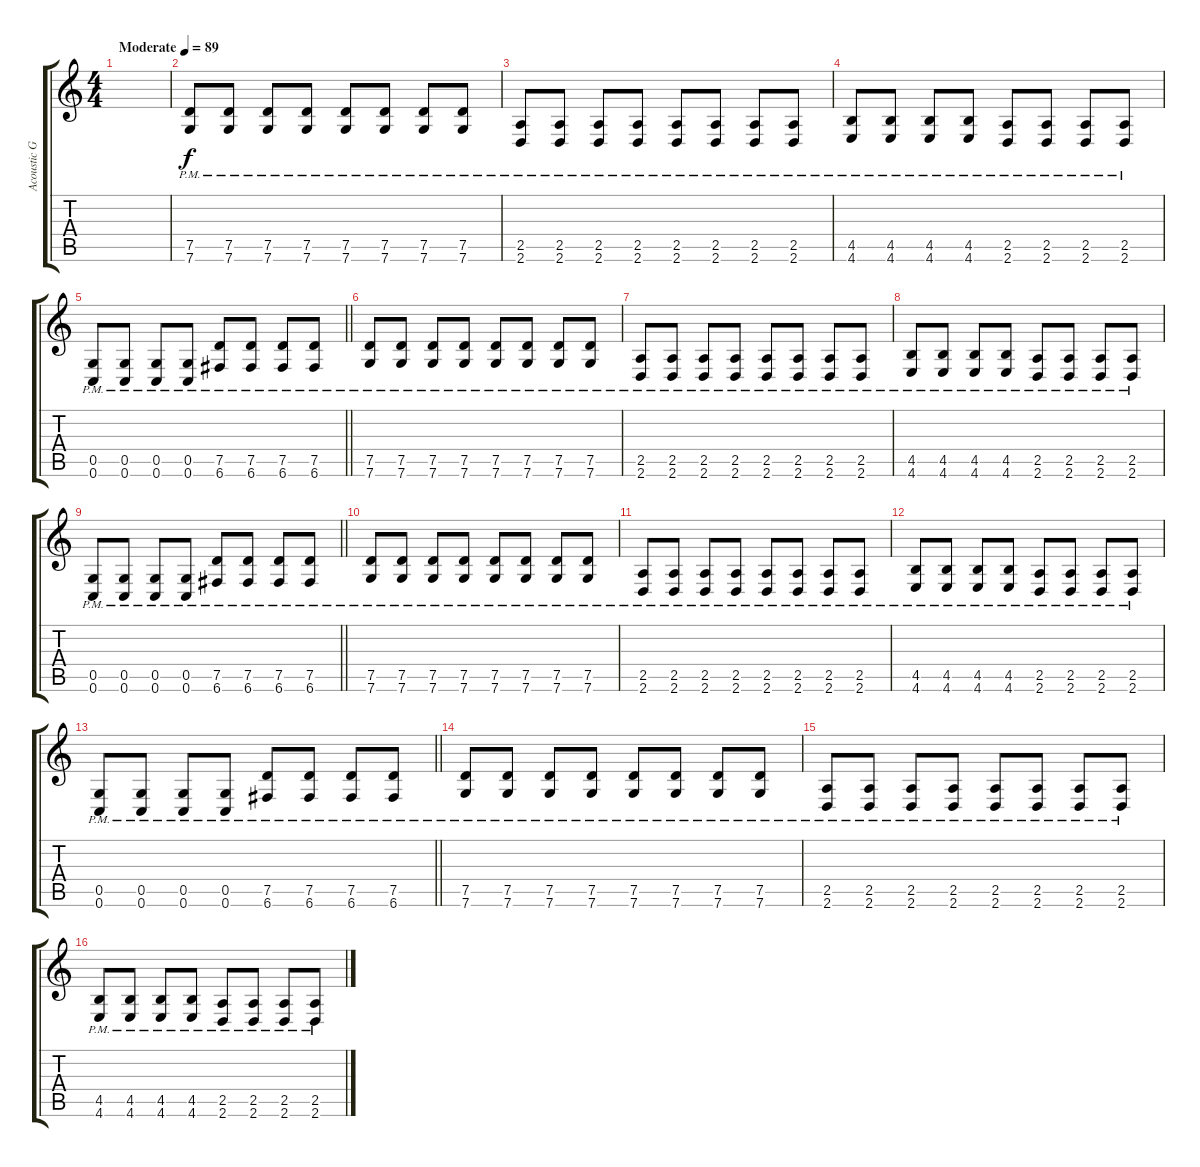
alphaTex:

\track ("Acoustic Guitar 2" "Acoustic G") {instrument acousticguitarsteel}
\staff {score tabs}
\tuning (D4 A3 F3 C3 G2 C2) {hide}
\ts (4 4)
\tempo (89 "Moderate")
\clef g2
\ks c
|
(7.5 7.6{pm}).8 (7.5 7.6{pm}).8 (7.5 7.6{pm}).8 (7.5 7.6{pm}).8 (7.5 7.6{pm}).8 (7.5 7.6{pm}).8 (7.5 7.6{pm}).8 (7.5 7.6{pm}).8 |
(2.5{pm} 2.6).8 (2.5{pm} 2.6).8 (2.5{pm} 2.6).8 (2.5{pm} 2.6).8 (2.5{pm} 2.6).8 (2.5{pm} 2.6).8 (2.5{pm} 2.6).8 (2.5{pm} 2.6).8 |
(4.5{pm} 4.6{pm}).8 (4.5{pm} 4.6{pm}).8 (4.5{pm} 4.6{pm}).8 (4.5{pm} 4.6{pm}).8 (2.5{pm} 2.6{pm}).8 (2.5{pm} 2.6{pm}).8 (2.5{pm} 2.6{pm}).8 (2.5{pm} 2.6{pm}).8 |
\barLineRight lightlight
(0.5{pm} 0.6{pm}).8 (0.5{pm} 0.6{pm}).8 (0.5{pm} 0.6{pm}).8 (0.5{pm} 0.6{pm}).8 (7.5{pm} 6.6{pm}).8 (7.5{pm} 6.6{pm}).8 (7.5{pm} 6.6{pm}).8 (7.5{pm} 6.6{pm}).8 |
(7.5 7.6{pm}).8 (7.5 7.6{pm}).8 (7.5 7.6{pm}).8 (7.5 7.6{pm}).8 (7.5 7.6{pm}).8 (7.5 7.6{pm}).8 (7.5 7.6{pm}).8 (7.5 7.6{pm}).8 |
(2.5{pm} 2.6).8 (2.5{pm} 2.6).8 (2.5{pm} 2.6).8 (2.5{pm} 2.6).8 (2.5{pm} 2.6).8 (2.5{pm} 2.6).8 (2.5{pm} 2.6).8 (2.5{pm} 2.6).8 |
(4.5{pm} 4.6{pm}).8 (4.5{pm} 4.6{pm}).8 (4.5{pm} 4.6{pm}).8 (4.5{pm} 4.6{pm}).8 (2.5{pm} 2.6{pm}).8 (2.5{pm} 2.6{pm}).8 (2.5{pm} 2.6{pm}).8 (2.5{pm} 2.6{pm}).8 |
\barLineRight lightlight
(0.5{pm} 0.6{pm}).8 (0.5{pm} 0.6{pm}).8 (0.5{pm} 0.6{pm}).8 (0.5{pm} 0.6{pm}).8 (7.5{pm} 6.6{pm}).8 (7.5{pm} 6.6{pm}).8 (7.5{pm} 6.6{pm}).8 (7.5{pm} 6.6{pm}).8 |
(7.5 7.6{pm}).8 (7.5 7.6{pm}).8 (7.5 7.6{pm}).8 (7.5 7.6{pm}).8 (7.5 7.6{pm}).8 (7.5 7.6{pm}).8 (7.5 7.6{pm}).8 (7.5 7.6{pm}).8 |
(2.5{pm} 2.6).8 (2.5{pm} 2.6).8 (2.5{pm} 2.6).8 (2.5{pm} 2.6).8 (2.5{pm} 2.6).8 (2.5{pm} 2.6).8 (2.5{pm} 2.6).8 (2.5{pm} 2.6).8 |
(4.5{pm} 4.6{pm}).8 (4.5{pm} 4.6{pm}).8 (4.5{pm} 4.6{pm}).8 (4.5{pm} 4.6{pm}).8 (2.5{pm} 2.6{pm}).8 (2.5{pm} 2.6{pm}).8 (2.5{pm} 2.6{pm}).8 (2.5{pm} 2.6{pm}).8 |
\barLineRight lightlight
(0.5{pm} 0.6{pm}).8 (0.5{pm} 0.6{pm}).8 (0.5{pm} 0.6{pm}).8 (0.5{pm} 0.6{pm}).8 (7.5{pm} 6.6{pm}).8 (7.5{pm} 6.6{pm}).8 (7.5{pm} 6.6{pm}).8 (7.5{pm} 6.6{pm}).8 |
(7.5 7.6{pm}).8 (7.5 7.6{pm}).8 (7.5 7.6{pm}).8 (7.5 7.6{pm}).8 (7.5 7.6{pm}).8 (7.5 7.6{pm}).8 (7.5 7.6{pm}).8 (7.5 7.6{pm}).8 |
(2.5{pm} 2.6).8 (2.5{pm} 2.6).8 (2.5{pm} 2.6).8 (2.5{pm} 2.6).8 (2.5{pm} 2.6).8 (2.5{pm} 2.6).8 (2.5{pm} 2.6).8 (2.5{pm} 2.6).8 |
(4.5{pm} 4.6{pm}).8 (4.5{pm} 4.6{pm}).8 (4.5{pm} 4.6{pm}).8 (4.5{pm} 4.6{pm}).8 (2.5{pm} 2.6{pm}).8 (2.5{pm} 2.6{pm}).8 (2.5{pm} 2.6{pm}).8 (2.5{pm} 2.6{pm}).8
